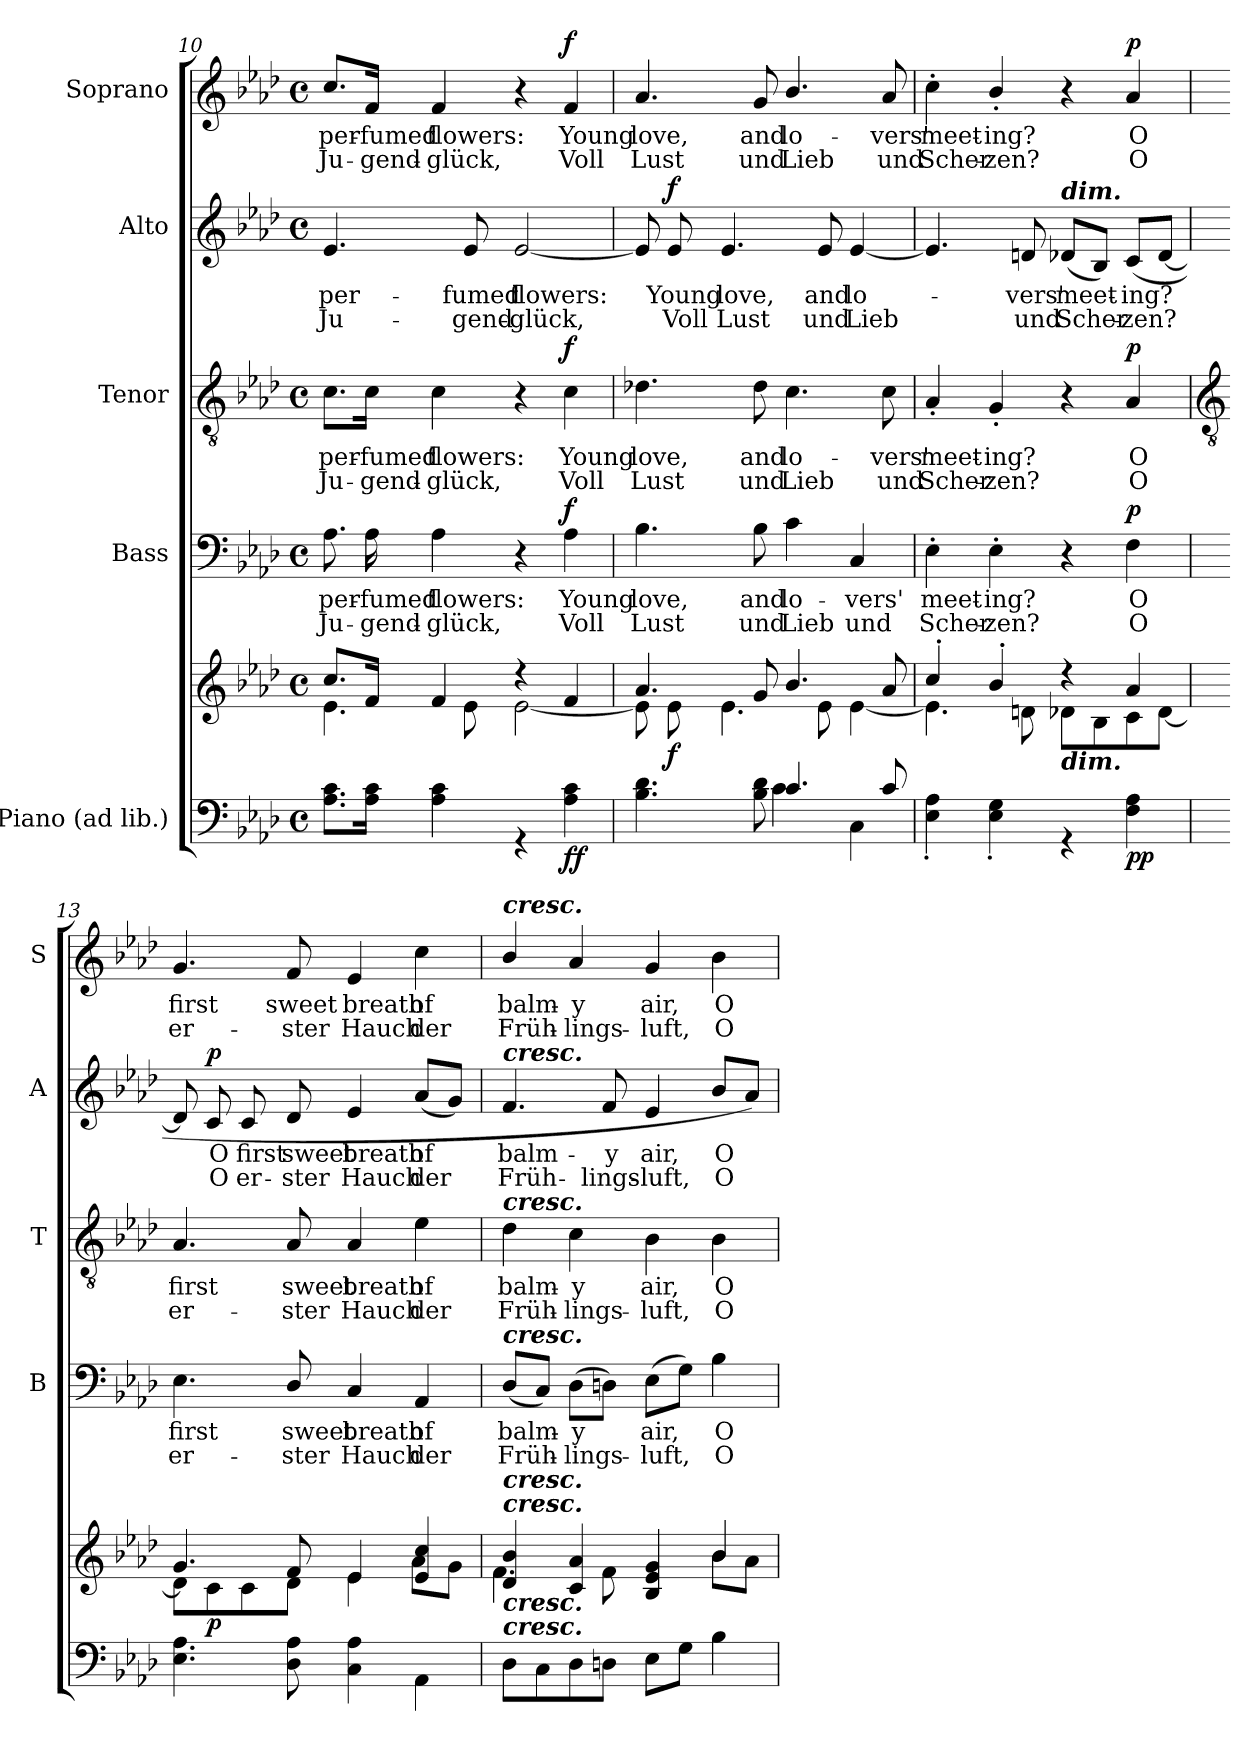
**kern	**kern	**dynam	**kern	**text	**text	**dynam	**kern	**text	**text	**dynam	**kern	**text	**text	**dynam	**kern	**text	**text	**dynam
*part5	*part5	*part5	*part4	*part4	*part4	*part4	*part3	*part3	*part3	*part3	*part2	*part2	*part2	*part2	*part1	*part1	*part1	*part1
*staff6	*staff5	*staff5/6	*staff4	*staff4	*staff4	*staff4	*staff3	*staff3	*staff3	*staff3	*staff2	*staff2	*staff2	*staff2	*staff1	*staff1	*staff1	*staff1
*I"Piano (ad lib.)	*	*	*I"Bass	*	*	*	*I"Tenor	*	*	*	*I"Alto	*	*	*	*I"Soprano	*	*	*
*	*	*	*I'B	*	*	*	*I'T	*	*	*	*I'A	*	*	*	*I'S	*	*	*
!!LO:LB:g=z
*clefF4	*clefG2	*	*clefF4	*	*	*	*clefGv2	*	*	*	*clefG2	*	*	*	*clefG2	*	*	*
*k[b-e-a-d-]	*k[b-e-a-d-]	*	*k[b-e-a-d-]	*	*	*	*k[b-e-a-d-]	*	*	*	*k[b-e-a-d-]	*	*	*	*k[b-e-a-d-]	*	*	*
*A-:	*A-:	*	*A-:	*	*	*	*A-:	*	*	*	*A-:	*	*	*	*A-:	*	*	*
*M4/4	*M4/4	*	*M4/4	*	*	*	*M4/4	*	*	*	*M4/4	*	*	*	*M4/4	*	*	*
*met(c)	*met(c)	*	*met(c)	*	*	*	*met(c)	*	*	*	*met(c)	*	*	*	*met(c)	*	*	*
=10	=10	=10	=10	=10	=10	=10	=10	=10	=10	=10	=10	=10	=10	=10	=10	=10	=10	=10
*^	*^	*	*	*	*	*	*	*	*	*	*	*	*	*	*	*	*	*
!	!	!	!	!	!	!LO:LY:b	!LO:LY:b	!	!	!LO:LY:b	!LO:LY:b	!	!	!LO:LY:b	!LO:LY:b	!	!	!LO:LY:b	!LO:LY:b	!
1ryy	8.A- 8.cL	8.cc/L	4.e-\	.	8.A-	per-	-Ju-	.	8.c\L	per-	-Ju-	.	4.e-	per-	-Ju-	.	8.cc/L	per-	-Ju-	.
!	!	!	!	!	!	!LO:LY:b	!LO:LY:b	!	!	!LO:LY:b	!LO:LY:b	!	!	!	!	!	!	!LO:LY:b	!LO:LY:b	!
.	16A- 16cJ	16f/J	.	.	16A-	-fumed	gend-	.	16c\Jk	-fumed	gend-	.	.	.	.	.	16f/Jk	-fumed	gend-	.
!	!	!	!	!	!	!LO:LY:b	!LO:LY:b	!	!	!LO:LY:b	!LO:LY:b	!	!	!	!	!	!	!LO:LY:b	!LO:LY:b	!
.	4A- 4c	4f/	.	.	4A-	-flowers:	glück,	.	4c	-flowers:	glück,	.	.	.	.	.	4f	-flowers:	glück,	.
!	!	!	!	!	!	!	!	!	!	!	!	!	!	!LO:LY:b	!LO:LY:b	!	!	!	!	!
.	.	.	8e-\	.	.	.	.	.	.	.	.	.	8e-	-fumed	gend-	.	.	.	.	.
!	!	!	!	!	!	!	!	!	!	!	!	!	!	!LO:LY:b	!LO:LY:b	!	!	!	!	!
.	4r	4r	[2e-\	.	4r	.	.	.	4r	.	.	.	[2e-	-flowers:	glück,	.	4r	.	.	.
!	!	!	!	!LO:DY:b=2	!	!LO:LY:b	!LO:LY:b	!	!	!LO:LY:b	!LO:LY:b	!	!	!	!	!	!	!LO:LY:b	!LO:LY:b	!
!	!	!	!	!LO:DY:n=1:b	!	!	!	!LO:DY:b	!	!	!	!LO:DY:b	!	!	!	!	!	!	!	!LO:DY:b
.	4A- 4c	4f/	.	f f	4A-	Young	Voll	f	4c	Young	Voll	f	.	.	.	.	4f	Young	Voll	f
=11	=11	=11	=11	=11	=11	=11	=11	=11	=11	=11	=11	=11	=11	=11	=11	=11	=11	=11	=11	=11
!	!	!	!	!	!	!LO:LY:b	!LO:LY:b	!	!	!LO:LY:b	!LO:LY:b	!	!	!	!	!	!	!LO:LY:b	!LO:LY:b	!
2ryy	4.B- 4.d-	4.a-/	8e-\]	.	4.B-	love,	Lust	.	4.d-X	love,	Lust	.	8e-]	.	.	.	4.a-	love,	Lust	.
!	!	!	!	!LO:DY:b	!	!	!	!	!	!	!	!	!	!LO:LY:b	!LO:LY:b	!LO:DY:b	!	!	!	!
.	.	.	8e-\	f	.	.	.	.	.	.	.	.	8e-	Young	Voll	f	.	.	.	.
!	!	!	!	!	!	!	!	!	!	!	!	!	!	!LO:LY:b	!LO:LY:b	!	!	!	!	!
.	.	.	4.e-\	.	.	.	.	.	.	.	.	.	4.e-	love,	Lust	.	.	.	.	.
!	!	!	!	!	!	!LO:LY:b	!LO:LY:b	!	!	!LO:LY:b	!LO:LY:b	!	!	!	!	!	!	!LO:LY:b	!LO:LY:b	!
.	8B- 8d-	8g/	.	.	8B-	and	und	.	8d-	and	und	.	.	.	.	.	8g	and	und	.
!	!	!	!	!	!	!LO:LY:b	!LO:LY:b	!	!	!LO:LY:b	!LO:LY:b	!	!	!	!	!	!	!LO:LY:b	!LO:LY:b	!
4.c/	4c	4.b-/	.	.	4c	lo-	-Lieb	.	4.c	lo-	-Lieb	.	.	.	.	.	4.b-/	lo-	-Lieb	.
!	!	!	!	!	!	!	!	!	!	!	!	!	!	!LO:LY:b	!LO:LY:b	!	!	!	!	!
.	.	.	8e-\	.	.	.	.	.	.	.	.	.	8e-	and	und	.	.	.	.	.
!	!	!	!	!	!	!LO:LY:b	!LO:LY:b	!	!	!	!	!	!	!LO:LY:b	!LO:LY:b	!	!	!	!	!
.	4C\	.	[4e-\	.	4C	vers'	und	.	.	.	.	.	[4e-	lo-	Lieb	.	.	.	.	.
!	!	!	!	!	!	!	!	!	!	!LO:LY:b	!LO:LY:b	!	!	!	!	!	!	!LO:LY:b	!LO:LY:b	!
8c/	.	8a-/	.	.	.	.	.	.	8c	vers'	und	.	.	.	.	.	8a-	vers'	und	.
=12	=12	=12	=12	=12	=12	=12	=12	=12	=12	=12	=12	=12	=12	=12	=12	=12	=12	=12	=12	=12
!	!	!	!	!	!	!LO:LY:b	!LO:LY:b	!	!	!LO:LY:b	!LO:LY:b	!	!	!	!	!	!	!LO:LY:b	!LO:LY:b	!
1ryy	4E-' 4A-'	4cc'/	4.e-\]	.	4E-'	meet-	-Scher-	.	4A-'	meet-	-Scher-	.	4.e-]	.	.	.	4cc'	meet-	-Scher-	.
!	!	!	!	!	!	!LO:LY:b	!LO:LY:b	!	!	!LO:LY:b	!LO:LY:b	!	!	!	!	!	!	!LO:LY:b	!LO:LY:b	!
.	4E-' 4G'	4b-'/	.	.	4E-'	-ing?	zen?	.	4G'	-ing?	zen?	.	.	.	.	.	4b-'/	-ing?	zen?	.
!	!	!	!	!	!	!	!	!	!	!	!	!	!	!LO:LY:b	!LO:LY:b	!	!	!	!	!
.	.	.	8dn\	.	.	.	.	.	.	.	.	.	8dn	vers'	und	.	.	.	.	.
!	!	!	!	!	!	!	!	!	!	!	!	!	!LO:TX:a:Bi:t=dim.	!	!	!	!	!	!	!
!	!	!LO:TX:b:Bi:t=dim.	!	!	!	!	!	!	!	!	!	!	!	!	!	!	!	!	!	!
!	!	!	!	!	!	!	!	!	!	!	!	!	!	!LO:LY:b	!LO:LY:b	!	!	!	!	!
.	4r	4r	8d-X\L	.	4r	.	.	.	4r	.	.	.	(<8d-XL	meet-	Scher-	.	4r	.	.	.
.	.	.	8B-\	.	.	.	.	.	.	.	.	.	8B-J)	.	.	.	.	.	.	.
!	!	!	!	!LO:DY:b=2	!	!LO:LY:b	!LO:LY:b	!	!	!LO:LY:b	!LO:LY:b	!	!	!LO:LY:b	!LO:LY:b	!	!	!LO:LY:b	!LO:LY:b	!
!	!	!	!	!LO:DY:n=1:b	!	!	!	!LO:DY:b	!	!	!	!LO:DY:b	!	!	!	!	!	!	!	!LO:DY:b
.	4F 4A-	4a-/	8c\	p p	4F	O	O	p	4A-	O	O	p	(<8cL	ing?	zen?	.	4a-	O	O	p
.	.	.	[8d-\J	.	.	.	.	.	.	.	.	.	[8d-J	.	.	.	.	.	.	.
!!LO:LB:g=z
=13	=13	=13	=13	=13	=13	=13	=13	=13	=13	=13	=13	=13	=13	=13	=13	=13	=13	=13	=13	=13
*	*	*	*	*	*	*	*	*	*clefGv2	*	*	*	*	*	*	*	*	*	*	*
!	!	!	!	!	!	!LO:LY:b	!LO:LY:b	!	!	!LO:LY:b	!LO:LY:b	!	!	!	!	!	!	!LO:LY:b	!LO:LY:b	!
1ryy	4.E-\ 4.A-\	4.g/	8d-\L]	.	4.E-	first	er-	.	4.A-	first	er-	.	8d-]	.	.	.	4.g	first	er-	.
!	!	!	!	!LO:DY:b	!	!	!	!	!	!	!	!	!	!LO:LY:b	!LO:LY:b	!LO:DY:b	!	!	!	!
.	.	.	8c\	p	.	.	.	.	.	.	.	.	8c	O	O	p	.	.	.	.
!	!	!	!	!	!	!	!	!	!	!	!	!	!	!LO:LY:b	!LO:LY:b	!	!	!	!	!
.	.	.	8c\	.	.	.	.	.	.	.	.	.	8c	first	er-	.	.	.	.	.
!	!	!	!	!	!	!LO:LY:b	!LO:LY:b	!	!	!LO:LY:b	!LO:LY:b	!	!	!LO:LY:b	!LO:LY:b	!	!	!LO:LY:b	!LO:LY:b	!
.	8D-\ 8A-\	8f/	8d-\J	.	8D-/	-sweet	ster	.	8A-	-sweet	ster	.	8d-	-sweet	ster	.	8f	-sweet	ster	.
!	!	!	!	!	!	!LO:LY:b	!LO:LY:b	!	!	!LO:LY:b	!LO:LY:b	!	!	!LO:LY:b	!LO:LY:b	!	!	!LO:LY:b	!LO:LY:b	!
.	4C\ 4A-\	4e-/	4e-\	.	4C	breath	Hauch	.	4A-	breath	Hauch	.	4e-	breath	Hauch	.	4e-	breath	Hauch	.
!	!	!	!	!	!	!LO:LY:b	!LO:LY:b	!	!	!LO:LY:b	!LO:LY:b	!	!	!LO:LY:b	!LO:LY:b	!	!	!LO:LY:b	!LO:LY:b	!
.	4AA-\	4e-/ 4cc/	8a-\L	.	4AA-	of	der	.	4e-	of	der	.	(<8a-L	of	der	.	4cc	of	der	.
.	.	.	8g\J	.	.	.	.	.	.	.	.	.	8gJ)	.	.	.	.	.	.	.
=14	=14	=14	=14	=14	=14	=14	=14	=14	=14	=14	=14	=14	=14	=14	=14	=14	=14	=14	=14	=14
!	!	!	!	!	!	!	!	!	!	!	!	!	!	!	!	!	!LO:TX:a:Bi:t=cresc.	!	!	!
!	!	!	!	!	!	!	!	!	!	!	!	!	!LO:TX:a:Bi:t=cresc.	!	!	!	!	!	!	!
!	!	!	!	!	!	!	!	!	!LO:TX:a:Bi:t=cresc.	!	!	!	!	!	!	!	!	!	!	!
!	!	!	!	!	!LO:TX:a:Bi:t=cresc.	!	!	!	!	!	!	!	!	!	!	!	!	!	!	!
!	!	!LO:TX:a:Bi:t=cresc.	!	!	!	!	!	!	!	!	!	!	!	!	!	!	!	!	!	!
!	!	!LO:TX:a:Bi:t=cresc.	!	!	!	!	!	!	!	!	!	!	!	!	!	!	!	!	!	!
!LO:TX:a:Bi:t=cresc.	!	!	!	!	!	!	!	!	!	!	!	!	!	!	!	!	!	!	!	!
!LO:TX:a:Bi:t=cresc.	!	!	!	!	!	!	!	!	!	!	!	!	!	!	!	!	!	!	!	!
!	!	!	!	!	!	!LO:LY:b	!LO:LY:b	!	!	!LO:LY:b	!LO:LY:b	!	!	!LO:LY:b	!LO:LY:b	!	!	!LO:LY:b	!LO:LY:b	!
1ryy	8D-\L	4d-/ 4b-/	4.f\	.	(<8D-L	balm-	Früh-	.	4d-	balm-	-Früh-	.	4.f	balm-	-Früh-	.	4b-/	balm-	-Früh-	.
.	8C\	.	.	.	8CJ)	.	.	.	.	.	.	.	.	.	.	.	.	.	.	.
!	!	!	!	!	!	!LO:LY:b	!LO:LY:b	!	!	!LO:LY:b	!LO:LY:b	!	!	!	!	!	!	!LO:LY:b	!LO:LY:b	!
.	8D-\	4c/ 4a-/	.	.	(>8D-L	y	lings-	.	4c	-y	lings-	.	.	.	.	.	4a-	-y	lings-	.
!	!	!	!	!	!	!	!	!	!	!	!	!	!	!LO:LY:b	!LO:LY:b	!	!	!	!	!
.	8Dn\J	.	8f\	.	8DnJ)	.	.	.	.	.	.	.	8f	-y	lings-	.	.	.	.	.
!	!	!	!	!	!	!LO:LY:b	!LO:LY:b	!	!	!LO:LY:b	!LO:LY:b	!	!	!LO:LY:b	!LO:LY:b	!	!	!LO:LY:b	!LO:LY:b	!
.	8E-\L	4B-/ 4e-/ 4g/	4ryy	.	(>8E-L	air,	luft,	.	4B-	-air,	luft,	.	4e-	-air,	luft,	.	4g	-air,	luft,	.
.	8G\J	.	.	.	8GJ)	.	.	.	.	.	.	.	.	.	.	.	.	.	.	.
!	!	!	!	!	!	!LO:LY:b	!LO:LY:b	!	!	!LO:LY:b	!LO:LY:b	!	!	!LO:LY:b	!LO:LY:b	!	!	!LO:LY:b	!LO:LY:b	!
.	4B-\	4b-/	8b-\L	.	4B-	O	O	.	4B-	O	O	.	8b-L	O	O	.	4b-	O	O	.
.	.	.	8a-\J	.	.	.	.	.	.	.	.	.	8a-J)	.	.	.	.	.	.	.
*v	*v	*	*	*	*	*	*	*	*	*	*	*	*	*	*	*	*	*	*	*
*	*v	*v	*	*	*	*	*	*	*	*	*	*	*	*	*	*	*	*	*
=	=	=	=	=	=	=	=	=	=	=	=	=	=	=	=	=	=	=
*-	*-	*-	*-	*-	*-	*-	*-	*-	*-	*-	*-	*-	*-	*-	*-	*-	*-	*-
